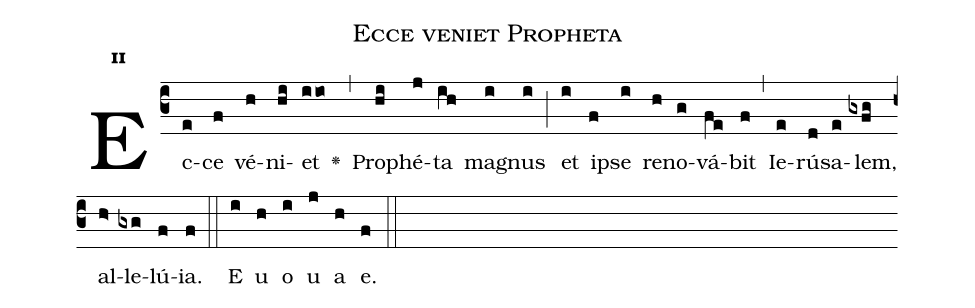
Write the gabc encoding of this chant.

name:Ecce veniet Propheta;
office-part:Antiphona;
mode:2;
%%
initial-style: 1;
name: Ecce veniet Propheta
book: Antiphonae & Responsoria/Tomus I, p. 10;
occasion: Hebdomada I Adventus Dominica;
office-part: Laudes Ant 3;
user-notes: ;
commentary: ;
annotation: 2*-4a;
centering-scheme: english;
fontsize: 12;
font: OFLSortsMillGoudy;
height: 11;
width: 4.5;
%%
(c3)Ec(e)ce(f) vé(h)ni(hi)et(iio) <v>\greheightstar</v>(,) Pro(hi)phé(j)ta(ih) ma(i)gnus(i) (;) et(i) i(f)pse(i) re(h)no(g)vá(fe)bit(f) (,) Ie(e)rú(d)sa(e)lem,(gxfg) al(h>)le(gxg)lú(f)ia.(f) (::)
E(i) u(h) o(i) u(j) a(h) e.(f) (::)
